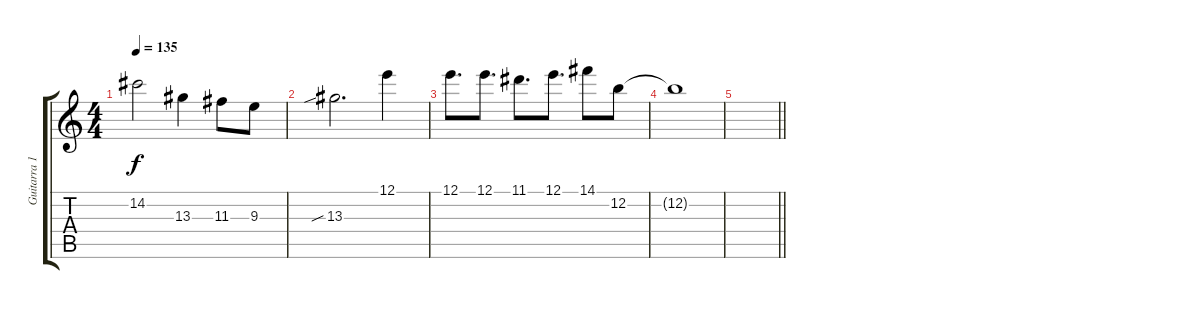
\track ("Guitarra 1" "Guitarra 1") {instrument distortionguitar}
\staff {score tabs}
\tuning (E4 B3 G3 D3 A2 E2) {hide}
\ts (4 4)
\tempo 135
\clef g2
\ks c
14.2{t}.2{dy f} 13.3.4 11.3.8 9.3.8 |
13.3{sib}.2{d} 12.1.4 |
12.1.8{d} 12.1.8{d} 11.1.8{d beam merge} 12.1.8{d} 14.1.8 12.2.8 |
12.2{t}.1 |
\barLineRight lightlight
